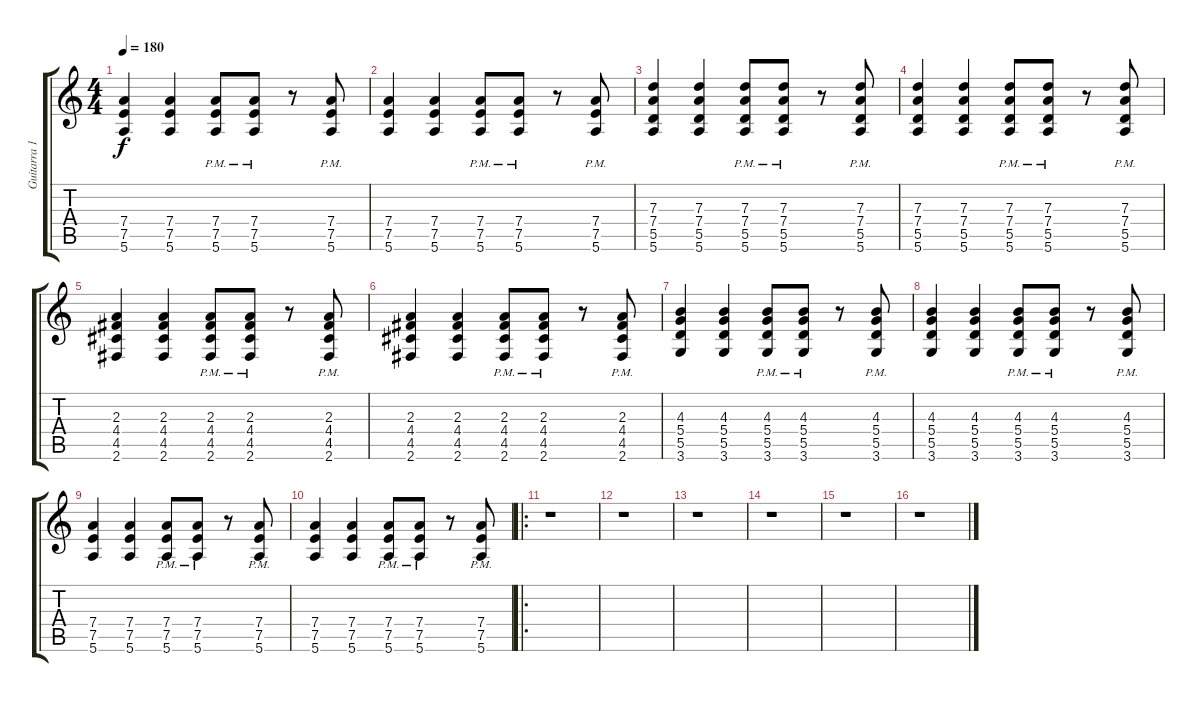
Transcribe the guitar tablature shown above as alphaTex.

\track ("Guitarra 1" "Guitarra 1") {instrument distortionguitar}
\staff {score tabs}
\tuning (E4 B3 G3 D3 A2 E2) {hide}
\ts (4 4)
\tempo 180
\clef g2
\ks c
(7.4 7.5 5.6).4{dy f} (7.4 7.5 5.6).4 (7.4{pm} 7.5{pm} 5.6).8 (7.4{pm} 7.5{pm} 5.6).8 r.8 (7.4{pm} 7.5{pm} 5.6).8 |
(7.4 7.5 5.6).4 (7.4 7.5 5.6).4 (7.4{pm} 7.5{pm} 5.6).8 (7.4{pm} 7.5{pm} 5.6).8 r.8 (7.4{pm} 7.5{pm} 5.6).8 |
(7.3 7.4 5.5 5.6).4 (7.3 7.4 5.5 5.6).4 (7.3{pm} 7.4{pm} 5.5{pm} 5.6).8 (7.3{pm} 7.4{pm} 5.5{pm} 5.6).8 r.8 (7.3{pm} 7.4{pm} 5.5{pm} 5.6).8 |
(7.3 7.4 5.5 5.6).4 (7.3 7.4 5.5 5.6).4 (7.3{pm} 7.4{pm} 5.5{pm} 5.6).8 (7.3{pm} 7.4{pm} 5.5{pm} 5.6).8 r.8 (7.3{pm} 7.4{pm} 5.5{pm} 5.6).8 |
(2.3 4.4 4.5 2.6).4 (2.3 4.4 4.5 2.6).4 (2.3{pm} 4.4{pm} 4.5{pm} 2.6).8 (2.3{pm} 4.4{pm} 4.5{pm} 2.6).8 r.8 (2.3{pm} 4.4{pm} 4.5{pm} 2.6).8 |
(2.3 4.4 4.5 2.6).4 (2.3 4.4 4.5 2.6).4 (2.3{pm} 4.4{pm} 4.5{pm} 2.6).8 (2.3{pm} 4.4{pm} 4.5{pm} 2.6).8 r.8 (2.3{pm} 4.4{pm} 4.5{pm} 2.6).8 |
(4.3 5.4 5.5 3.6).4 (4.3 5.4 5.5 3.6).4 (4.3{pm} 5.4{pm} 5.5{pm} 3.6).8 (4.3{pm} 5.4{pm} 5.5{pm} 3.6).8 r.8 (4.3{pm} 5.4{pm} 5.5{pm} 3.6).8 |
(4.3 5.4 5.5 3.6).4 (4.3 5.4 5.5 3.6).4 (4.3{pm} 5.4{pm} 5.5{pm} 3.6).8 (4.3{pm} 5.4{pm} 5.5{pm} 3.6).8 r.8 (4.3{pm} 5.4{pm} 5.5{pm} 3.6).8 |
(7.4 7.5 5.6).4 (7.4 7.5 5.6).4 (7.4{pm} 7.5{pm} 5.6).8 (7.4{pm} 7.5{pm} 5.6).8 r.8 (7.4{pm} 7.5{pm} 5.6).8 |
(7.4 7.5 5.6).4 (7.4 7.5 5.6).4 (7.4{pm} 7.5{pm} 5.6).8 (7.4{pm} 7.5{pm} 5.6).8 r.8 (7.4{pm} 7.5{pm} 5.6).8 |
\ro
r.1 |
r.1 |
r.1 |
r.1 |
r.1 |
r.1
